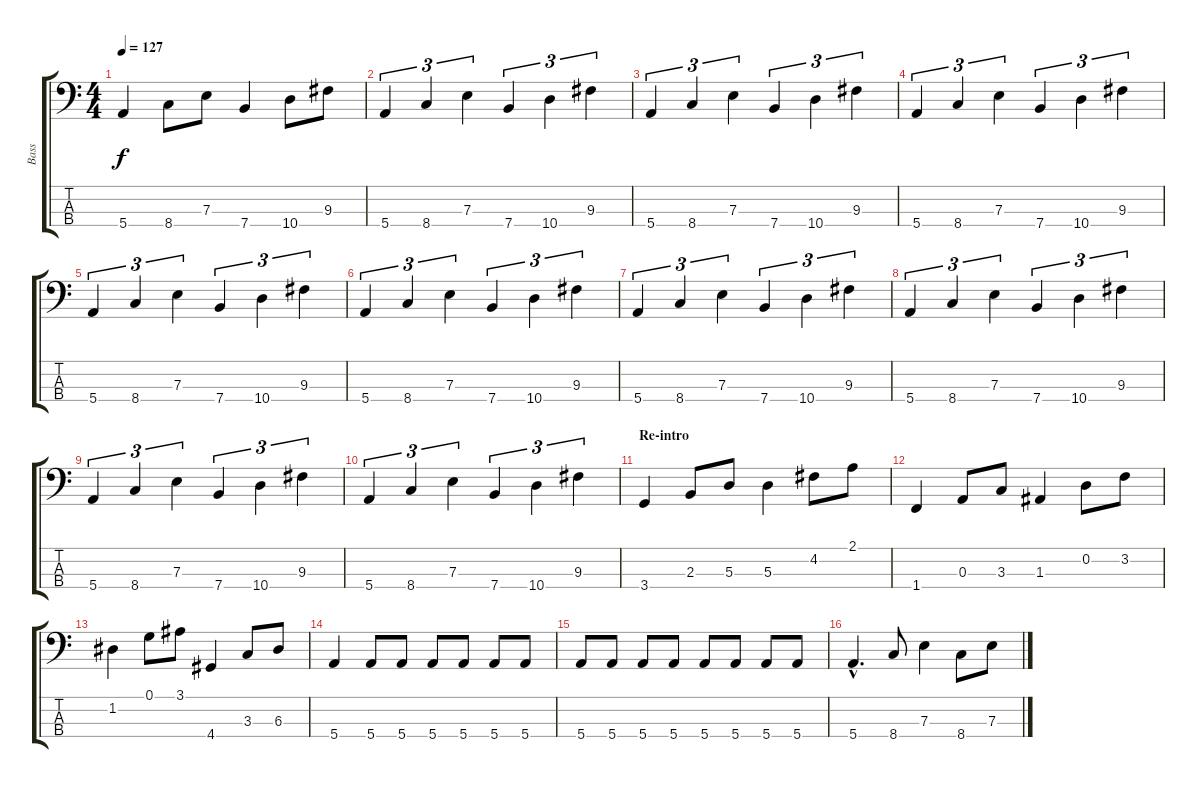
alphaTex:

\track ("Bass" "Bass") {instrument electricbassfinger}
\staff {score tabs}
\tuning (G2 D2 A1 E1) {hide}
\ts (4 4)
\tempo 127
\clef f4
\ks c
5.4.4{dy f} 8.4.8 7.3.8 7.4.4 10.4.8 9.3.8 |
5.4.4{tu (3 2)} 8.4.4{tu (3 2)} 7.3.4{tu (3 2)} 7.4.4{tu (3 2)} 10.4.4{tu (3 2)} 9.3.4{tu (3 2)} |
5.4.4{tu (3 2)} 8.4.4{tu (3 2)} 7.3.4{tu (3 2)} 7.4.4{tu (3 2)} 10.4.4{tu (3 2)} 9.3.4{tu (3 2)} |
5.4.4{tu (3 2)} 8.4.4{tu (3 2)} 7.3.4{tu (3 2)} 7.4.4{tu (3 2)} 10.4.4{tu (3 2)} 9.3.4{tu (3 2)} |
5.4.4{tu (3 2)} 8.4.4{tu (3 2)} 7.3.4{tu (3 2)} 7.4.4{tu (3 2)} 10.4.4{tu (3 2)} 9.3.4{tu (3 2)} |
5.4.4{tu (3 2)} 8.4.4{tu (3 2)} 7.3.4{tu (3 2)} 7.4.4{tu (3 2)} 10.4.4{tu (3 2)} 9.3.4{tu (3 2)} |
5.4.4{tu (3 2)} 8.4.4{tu (3 2)} 7.3.4{tu (3 2)} 7.4.4{tu (3 2)} 10.4.4{tu (3 2)} 9.3.4{tu (3 2)} |
5.4.4{tu (3 2)} 8.4.4{tu (3 2)} 7.3.4{tu (3 2)} 7.4.4{tu (3 2)} 10.4.4{tu (3 2)} 9.3.4{tu (3 2)} |
5.4.4{tu (3 2)} 8.4.4{tu (3 2)} 7.3.4{tu (3 2)} 7.4.4{tu (3 2)} 10.4.4{tu (3 2)} 9.3.4{tu (3 2)} |
5.4.4{tu (3 2)} 8.4.4{tu (3 2)} 7.3.4{tu (3 2)} 7.4.4{tu (3 2)} 10.4.4{tu (3 2)} 9.3.4{tu (3 2)} |
\section ("" "Re-intro")
3.4.4 2.3.8 5.3.8 5.3.4 4.2.8 2.1.8 |
1.4.4 0.3.8 3.3.8 1.3.4 0.2.8 3.2.8 |
1.2.4 0.1.8 3.1.8 4.4.4 3.3.8 6.3.8 |
5.4.4 5.4.8 5.4.8 5.4.8 5.4.8 5.4.8 5.4.8 |
5.4.8 5.4.8 5.4.8 5.4.8 5.4.8 5.4.8 5.4.8 5.4.8 |
5.4{hac}.4{d} 8.4.8 7.3.4 8.4.8 7.3.8
